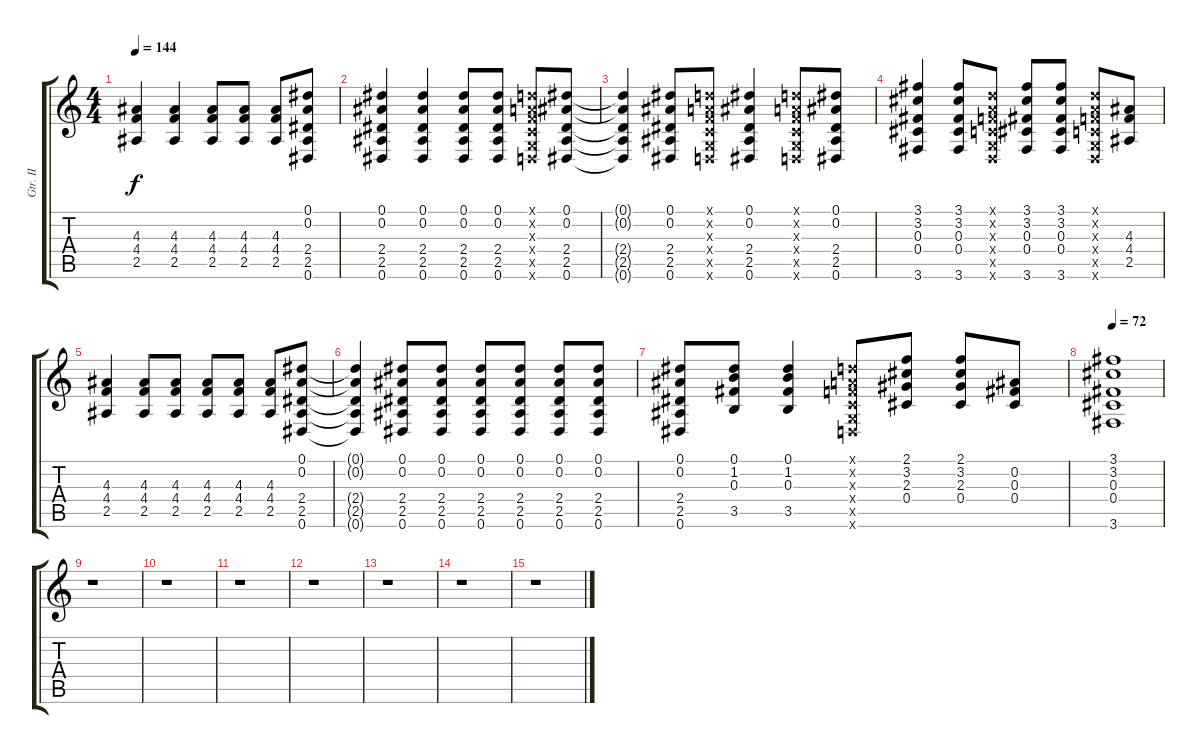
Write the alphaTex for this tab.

\track ("Gtr. II" "Gtr. II") {instrument electricguitarclean}
\staff {score tabs}
\tuning (Eb4 Bb3 Gb3 Db3 Ab2 Eb2) {hide}
\ts (4 4)
\tempo 144
\clef g2
\ks c
(4.3{t} 4.4{t} 2.5{t}).4{dy f} (4.3 4.4 2.5).4 (4.3 4.4 2.5).8 (4.3 4.4 2.5).8 (4.3 4.4 2.5).8 (0.1 0.2 2.4 2.5 0.6).8 |
(0.1 0.2 2.4 2.5 0.6).4 (0.1 0.2 2.4 2.5 0.6).4 (0.1 0.2 2.4 2.5 0.6).8 (0.1 0.2 2.4 2.5 0.6).8 (-1.1{x} -1.2{x} -1.3{x} -1.4{x} -1.5{x} -1.6{x}).8 (0.1 0.2 2.4 2.5 0.6).8 |
(0.1{t} 0.2{t} 2.4{t} 2.5{t} 0.6{t}).4 (0.1 0.2 2.4 2.5 0.6).8 (-1.1{x} -1.2{x} -1.3{x} -1.4{x} -1.5{x} -1.6{x}).8 (0.1 0.2 2.4 2.5 0.6).4 (-1.1{x} -1.2{x} -1.3{x} -1.4{x} -1.5{x} -1.6{x}).8 (0.1 0.2 2.4 2.5 0.6).8 |
(3.1 3.2 0.3 0.4 3.6).4 (3.1 3.2 0.3 0.4 3.6).8 (-1.1{x} -1.2{x} -1.3{x} -1.4{x} -1.5{x} -1.6{x}).8 (3.1 3.2 0.3 0.4 3.6).8 (3.1 3.2 0.3 0.4 3.6).8 (-1.1{x} -1.2{x} -1.3{x} -1.4{x} -1.5{x} -1.6{x}).8 (4.3 4.4 2.5).8 |
(4.3 4.4 2.5).4 (4.3 4.4 2.5).8 (4.3 4.4 2.5).8 (4.3 4.4 2.5).8 (4.3 4.4 2.5).8 (4.3 4.4 2.5).8 (0.1 0.2 2.4 2.5 0.6).8 |
(0.1{t} 0.2{t} 2.4{t} 2.5{t} 0.6{t}).4 (0.1 0.2 2.4 2.5 0.6).8 (0.1 0.2 2.4 2.5 0.6).8 (0.1 0.2 2.4 2.5 0.6).8 (0.1 0.2 2.4 2.5 0.6).8 (0.1 0.2 2.4 2.5 0.6).8 (0.1 0.2 2.4 2.5 0.6).8 |
(0.1 0.2 2.4 2.5 0.6).8 (0.1 1.2 0.3 3.5).8 (0.1 1.2 0.3 3.5).4 (-1.1{x} -1.2{x} -1.3{x} -1.4{x} -1.5{x} -1.6{x}).8 (2.1 3.2 2.3 0.4).8 (2.1 3.2 2.3 0.4).8 (0.2 0.3 0.4).8 |
\tempo 72
(3.1 3.2 0.3 0.4 3.6).1 |
r.1 |
r.1 |
r.1 |
r.1 |
r.1 |
r.1 |
r.1
